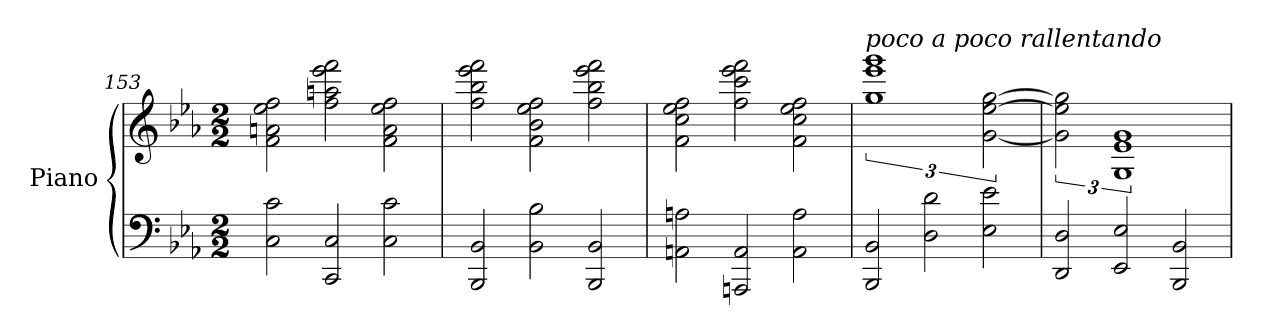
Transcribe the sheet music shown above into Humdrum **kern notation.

**kern	**kern
*part1	*part1
*staff2	*staff1
*I"Piano	*
*I'Pno.	*
*clefF4	*clefG2
*k[b-e-a-]	*k[b-e-a-]
*M2/2	*M2/2
*Xtuplet	*Xtuplet
=153	=153
3C\ 3c\	3f\ 3an\ 3ee-\ 3ff\
3CC/ 3C/	3ff\ 3aan\ 3eee-\ 3fff\
3C\ 3c\	3f\ 3a\ 3ee-\ 3ff\
=154	=154
3BBB-/ 3BB-/	3ff\ 3bb-\ 3eee-\ 3fff\
3BB-\ 3B-\	3f\ 3b-\ 3ee-\ 3ff\
3BBB-/ 3BB-/	3ff\ 3bb-\ 3eee-\ 3fff\
!!LO:LB:g=z
=155	=155
3AAn\ 3An\	3f\ 3cc\ 3ee-\ 3ff\
3AAAn/ 3AA/	3ff\ 3ccc\ 3eee-\ 3fff\
3AA\ 3A\	3f\ 3cc\ 3ee-\ 3ff\
=156	=156
*	*tuplet
!	!LO:TX:a:i:t=poco a poco rallentando
3BBB-/ 3BB-/	3%2gg 3%2eee- 3%2ggg
3D\ 3d\	.
3E-\ 3e-\	[3g\ [3ee-\ [3gg\
=157	=157
3DD/ 3D/	3g\] 3ee-\] 3gg\]
3EE-/ 3E-/	3%2G 3%2e- 3%2g
3BBB-/ 3BB-/	.
=	=
*-	*-
